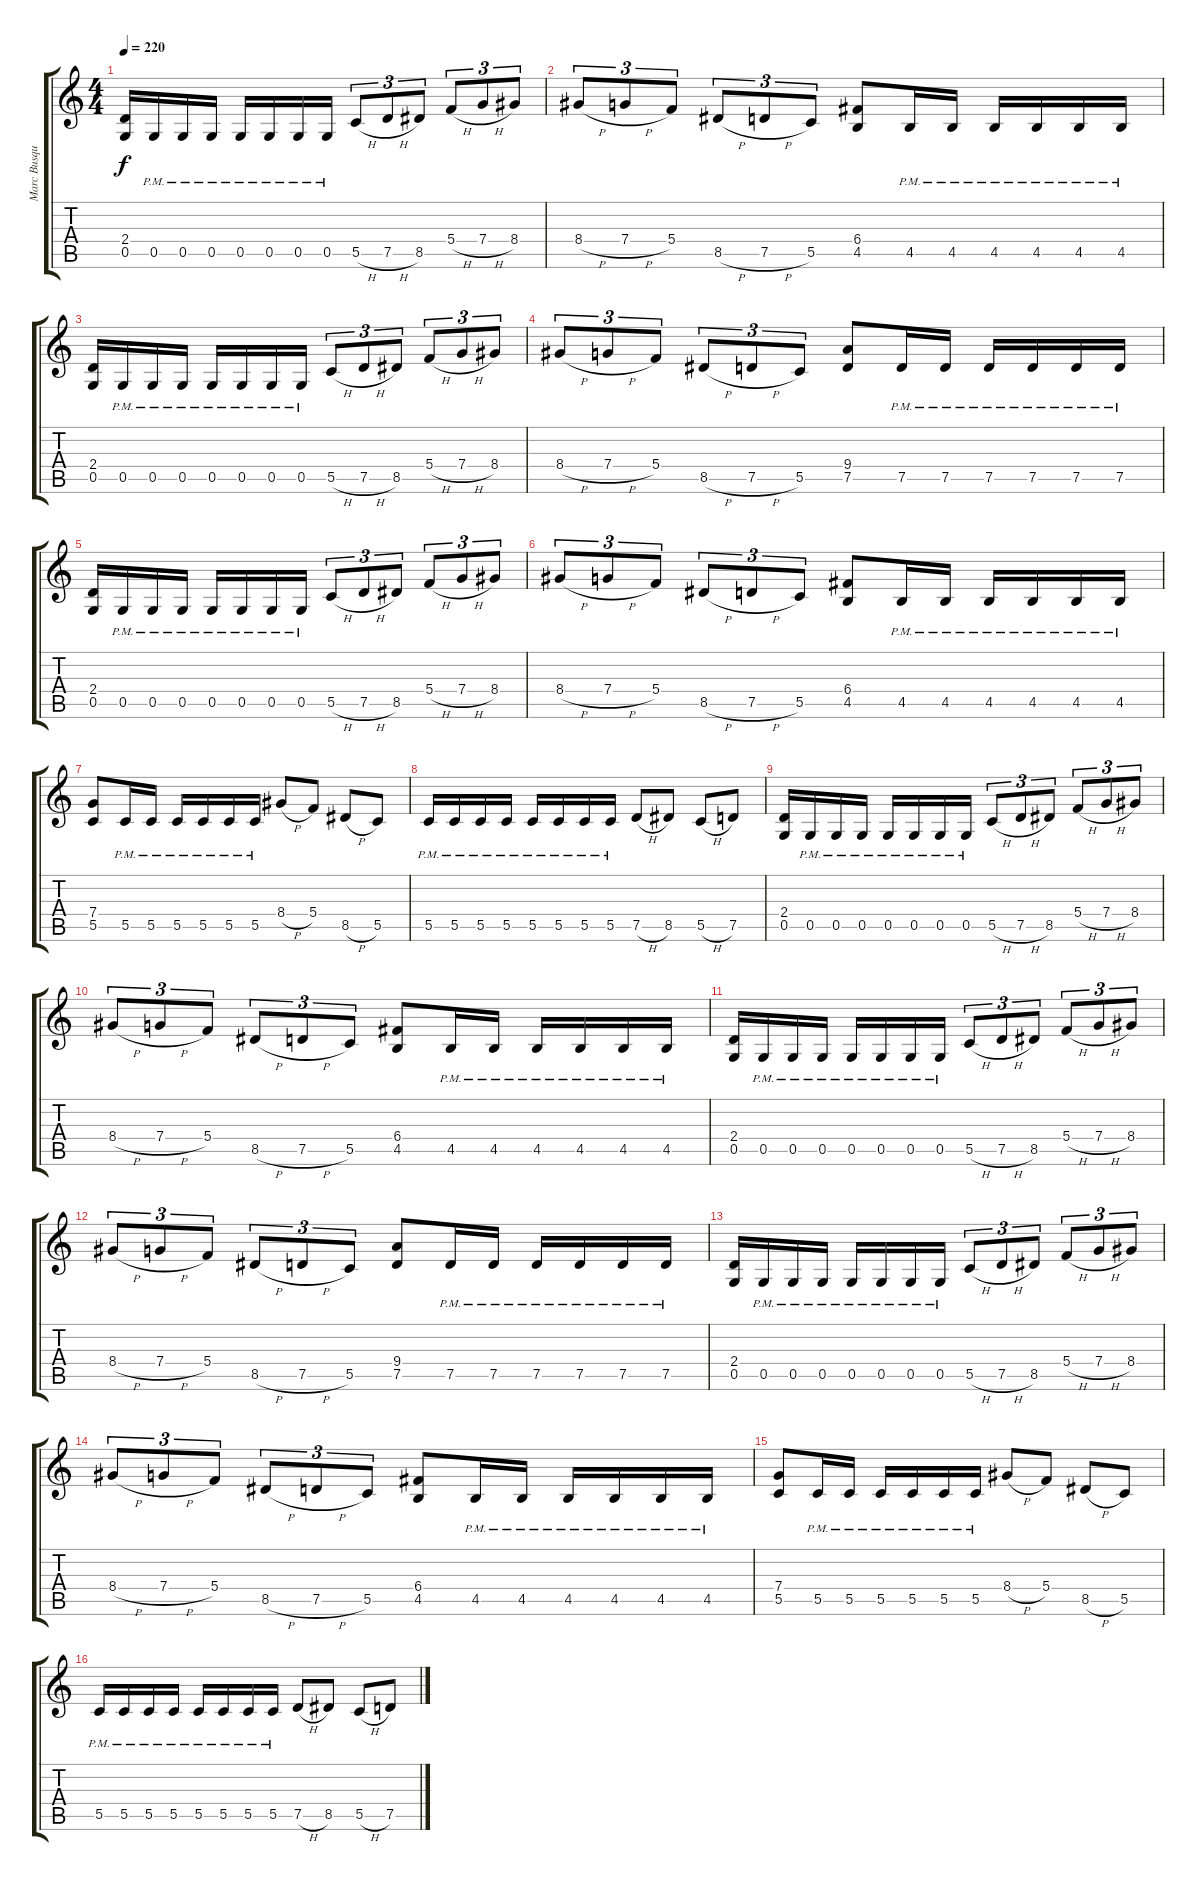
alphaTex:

\track ("Marc Busque" "Marc Busqu") {instrument distortionguitar}
\staff {score tabs}
\tuning (D4 A3 F3 C3 G2 D2) {hide}
\ts (4 4)
\tempo 220
\clef g2
\ks c
(2.4 0.5).16{dy f} 0.5{pm}.16 0.5{pm}.16 0.5{pm}.16 0.5{pm}.16 0.5{pm}.16 0.5{pm}.16 0.5{pm}.16 5.5{h}.8{tu (3 2)} 7.5{h}.8{tu (3 2)} 8.5.8{tu (3 2)} 5.4{h}.8{tu (3 2)} 7.4{h}.8{tu (3 2)} 8.4.8{tu (3 2)} |
8.4{h}.8{tu (3 2)} 7.4{h}.8{tu (3 2)} 5.4.8{tu (3 2)} 8.5{h}.8{tu (3 2)} 7.5{h}.8{tu (3 2)} 5.5.8{tu (3 2)} (6.4 4.5).8 4.5{pm}.16 4.5{pm}.16 4.5{pm}.16 4.5{pm}.16 4.5{pm}.16 4.5{pm}.16 |
(2.4 0.5).16 0.5{pm}.16 0.5{pm}.16 0.5{pm}.16 0.5{pm}.16 0.5{pm}.16 0.5{pm}.16 0.5{pm}.16 5.5{h}.8{tu (3 2)} 7.5{h}.8{tu (3 2)} 8.5.8{tu (3 2)} 5.4{h}.8{tu (3 2)} 7.4{h}.8{tu (3 2)} 8.4.8{tu (3 2)} |
8.4{h}.8{tu (3 2)} 7.4{h}.8{tu (3 2)} 5.4.8{tu (3 2)} 8.5{h}.8{tu (3 2)} 7.5{h}.8{tu (3 2)} 5.5.8{tu (3 2)} (9.4 7.5).8 7.5{pm}.16 7.5{pm}.16 7.5{pm}.16 7.5{pm}.16 7.5{pm}.16 7.5{pm}.16 |
(2.4 0.5).16 0.5{pm}.16 0.5{pm}.16 0.5{pm}.16 0.5{pm}.16 0.5{pm}.16 0.5{pm}.16 0.5{pm}.16 5.5{h}.8{tu (3 2)} 7.5{h}.8{tu (3 2)} 8.5.8{tu (3 2)} 5.4{h}.8{tu (3 2)} 7.4{h}.8{tu (3 2)} 8.4.8{tu (3 2)} |
8.4{h}.8{tu (3 2)} 7.4{h}.8{tu (3 2)} 5.4.8{tu (3 2)} 8.5{h}.8{tu (3 2)} 7.5{h}.8{tu (3 2)} 5.5.8{tu (3 2)} (6.4 4.5).8 4.5{pm}.16 4.5{pm}.16 4.5{pm}.16 4.5{pm}.16 4.5{pm}.16 4.5{pm}.16 |
(7.4 5.5).8 5.5{pm}.16 5.5{pm}.16 5.5{pm}.16 5.5{pm}.16 5.5{pm}.16 5.5{pm}.16 8.4{h}.8 5.4.8 8.5{h}.8 5.5.8 |
5.5{pm}.16 5.5{pm}.16 5.5{pm}.16 5.5{pm}.16 5.5{pm}.16 5.5{pm}.16 5.5{pm}.16 5.5{pm}.16 7.5{h}.8 8.5.8 5.5{h}.8 7.5.8 |
(2.4 0.5).16 0.5{pm}.16 0.5{pm}.16 0.5{pm}.16 0.5{pm}.16 0.5{pm}.16 0.5{pm}.16 0.5{pm}.16 5.5{h}.8{tu (3 2)} 7.5{h}.8{tu (3 2)} 8.5.8{tu (3 2)} 5.4{h}.8{tu (3 2)} 7.4{h}.8{tu (3 2)} 8.4.8{tu (3 2)} |
8.4{h}.8{tu (3 2)} 7.4{h}.8{tu (3 2)} 5.4.8{tu (3 2)} 8.5{h}.8{tu (3 2)} 7.5{h}.8{tu (3 2)} 5.5.8{tu (3 2)} (6.4 4.5).8 4.5{pm}.16 4.5{pm}.16 4.5{pm}.16 4.5{pm}.16 4.5{pm}.16 4.5{pm}.16 |
(2.4 0.5).16 0.5{pm}.16 0.5{pm}.16 0.5{pm}.16 0.5{pm}.16 0.5{pm}.16 0.5{pm}.16 0.5{pm}.16 5.5{h}.8{tu (3 2)} 7.5{h}.8{tu (3 2)} 8.5.8{tu (3 2)} 5.4{h}.8{tu (3 2)} 7.4{h}.8{tu (3 2)} 8.4.8{tu (3 2)} |
8.4{h}.8{tu (3 2)} 7.4{h}.8{tu (3 2)} 5.4.8{tu (3 2)} 8.5{h}.8{tu (3 2)} 7.5{h}.8{tu (3 2)} 5.5.8{tu (3 2)} (9.4 7.5).8 7.5{pm}.16 7.5{pm}.16 7.5{pm}.16 7.5{pm}.16 7.5{pm}.16 7.5{pm}.16 |
(2.4 0.5).16 0.5{pm}.16 0.5{pm}.16 0.5{pm}.16 0.5{pm}.16 0.5{pm}.16 0.5{pm}.16 0.5{pm}.16 5.5{h}.8{tu (3 2)} 7.5{h}.8{tu (3 2)} 8.5.8{tu (3 2)} 5.4{h}.8{tu (3 2)} 7.4{h}.8{tu (3 2)} 8.4.8{tu (3 2)} |
8.4{h}.8{tu (3 2)} 7.4{h}.8{tu (3 2)} 5.4.8{tu (3 2)} 8.5{h}.8{tu (3 2)} 7.5{h}.8{tu (3 2)} 5.5.8{tu (3 2)} (6.4 4.5).8 4.5{pm}.16 4.5{pm}.16 4.5{pm}.16 4.5{pm}.16 4.5{pm}.16 4.5{pm}.16 |
(7.4 5.5).8 5.5{pm}.16 5.5{pm}.16 5.5{pm}.16 5.5{pm}.16 5.5{pm}.16 5.5{pm}.16 8.4{h}.8 5.4.8 8.5{h}.8 5.5.8 |
5.5{pm}.16 5.5{pm}.16 5.5{pm}.16 5.5{pm}.16 5.5{pm}.16 5.5{pm}.16 5.5{pm}.16 5.5{pm}.16 7.5{h}.8 8.5.8 5.5{h}.8 7.5.8
